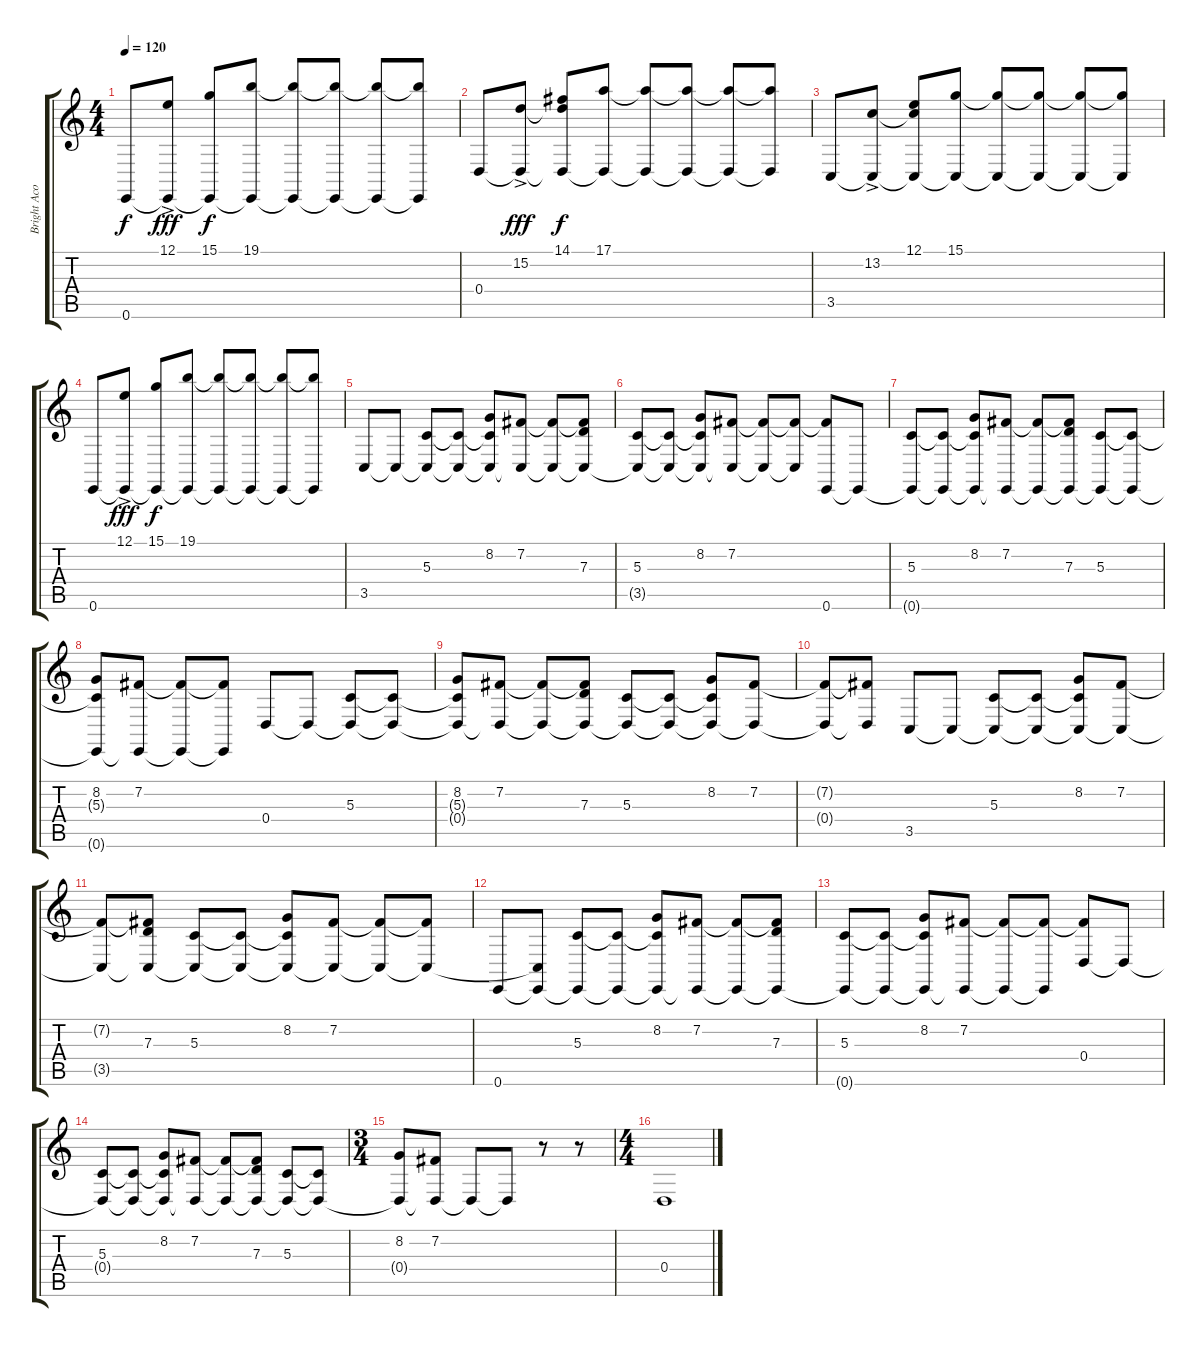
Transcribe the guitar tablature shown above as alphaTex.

\track ("Bright Acoustic Piano" "Bright Aco") {instrument brightacousticpiano}
\staff {score tabs}
\tuning (E4 B3 G3 D3 A2 E2) {hide}
\ts (4 4)
\tempo 120
\clef g2
\ks c
0.6.8{dy f} (12.1{ac} 0.6{t}).8{dy fff} (15.1 0.6{t}).8{dy f} (19.1 0.6{t}).8 (19.1{t} 0.6{t}).8 (19.1{t} 0.6{t}).8 (19.1{t} 0.6{t}).8 (19.1{t} 0.6{t}).8 |
0.4.8 (15.2{ac} 0.4{t}).8{dy fff} (14.1 15.2{t} 0.4{t}).8{dy f} (17.1 0.4{t}).8 (17.1{t} 0.4{t}).8 (17.1{t} 0.4{t}).8 (17.1{t} 0.4{t}).8 (17.1{t} 0.4{t}).8 |
3.5.8 (13.2{ac} 3.5{t}).8 (12.1 13.2{t} 3.5{t}).8 (15.1 3.5{t}).8 (15.1{t} 3.5{t}).8 (15.1{t} 3.5{t}).8 (15.1{t} 3.5{t}).8 (15.1{t} 3.5{t}).8 |
0.6.8 (12.1{ac} 0.6{t}).8{dy fff} (15.1 0.6{t}).8{dy f} (19.1 0.6{t}).8 (19.1{t} 0.6{t}).8 (19.1{t} 0.6{t}).8 (19.1{t} 0.6{t}).8 (19.1{t} 0.6{t}).8 |
3.5.8{volume 16} 3.5{t}.8 (5.3 3.5{t}).8 (5.3{t} 3.5{t}).8 (8.2 5.3{t} 3.5{t}).8 (7.2 3.5{t}).8 (7.2{t} 3.5{t}).8 (7.2{t} 7.3 3.5{t}).8 |
(5.3 3.5{t}).8 (5.3{t} 3.5{t}).8 (8.2 5.3{t} 3.5{t}).8 (7.2 3.5{t}).8 (7.2{t} 3.5{t}).8 (7.2{t} 3.5{t}).8 (7.2{t} 0.6).8 0.6{t}.8 |
(5.3 0.6{t}).8 (5.3{t} 0.6{t}).8 (8.2 5.3{t} 0.6{t}).8 (7.2 0.6{t}).8 (7.2{t} 0.6{t}).8 (7.2{t} 7.3 0.6{t}).8 (5.3 0.6{t}).8 (5.3{t} 0.6{t}).8 |
(8.2 5.3{t} 0.6{t}).8 (7.2 0.6{t}).8 (7.2{t} 0.6{t}).8 (7.2{t} 0.6{t}).8 0.4.8 0.4{t}.8 (5.3 0.4{t}).8 (5.3{t} 0.4{t}).8 |
(8.2 5.3{t} 0.4{t}).8 (7.2 0.4{t}).8 (7.2{t} 0.4{t}).8 (7.2{t} 7.3 0.4{t}).8 (5.3 0.4{t}).8 (5.3{t} 0.4{t}).8 (8.2 5.3{t} 0.4{t}).8 (7.2 0.4{t}).8 |
(7.2{t} 0.4{t}).8 (7.2{t} 0.4{t}).8 3.5.8 3.5{t}.8 (5.3 3.5{t}).8 (5.3{t} 3.5{t}).8 (8.2 5.3{t} 3.5{t}).8 (7.2 3.5{t}).8 |
(7.2{t} 3.5{t}).8 (7.2{t} 7.3 3.5{t}).8 (5.3 3.5{t}).8 (5.3{t} 3.5{t}).8 (8.2 5.3{t} 3.5{t}).8 (7.2 3.5{t}).8 (7.2{t} 3.5{t}).8 (7.2{t} 3.5{t}).8 |
0.6.8 (3.5{t} 0.6{t}).8 (5.3 0.6{t}).8 (5.3{t} 0.6{t}).8 (8.2 5.3{t} 0.6{t}).8 (7.2 0.6{t}).8 (7.2{t} 0.6{t}).8 (7.2{t} 7.3 0.6{t}).8 |
(5.3 0.6{t}).8 (5.3{t} 0.6{t}).8 (8.2 5.3{t} 0.6{t}).8 (7.2 0.6{t}).8 (7.2{t} 0.6{t}).8 (7.2{t} 0.6{t}).8 (7.2{t} 0.4).8 0.4{t}.8 |
(5.3 0.4{t}).8 (5.3{t} 0.4{t}).8 (8.2 5.3{t} 0.4{t}).8 (7.2 0.4{t}).8 (7.2{t} 0.4{t}).8 (7.2{t} 7.3 0.4{t}).8 (5.3 0.4{t}).8 (5.3{t} 0.4{t}).8 |
\ts (3 4)
(8.2 0.4{t}).8 (7.2 0.4{t}).8 0.4{t}.8 0.4{t}.8 r.8 r.8 |
\ts (4 4)
0.4.1{volume 13}
